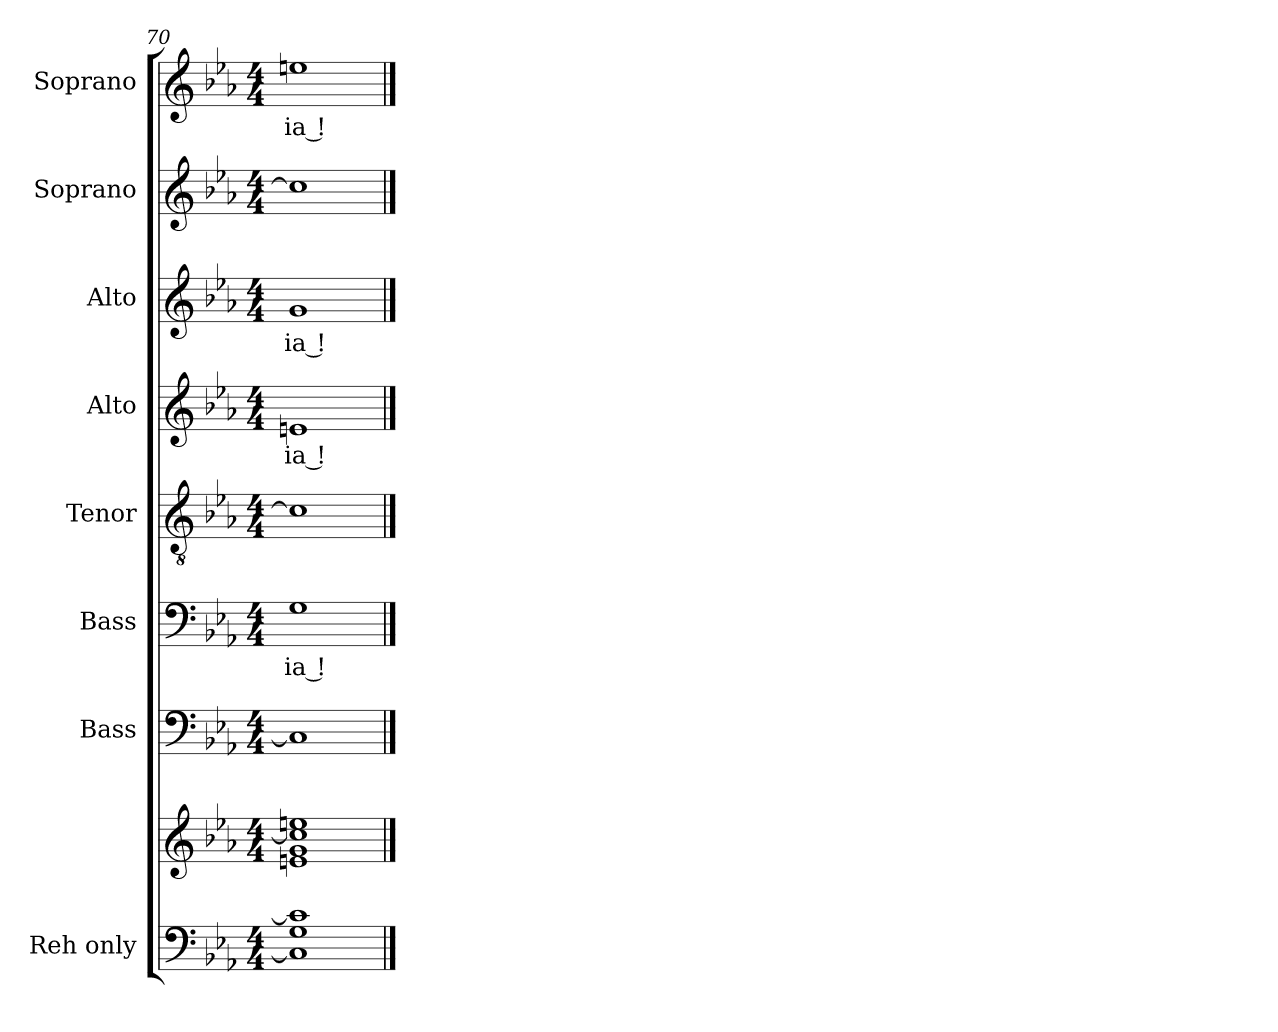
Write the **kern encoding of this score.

**kern	**kern	**kern	**kern	**text	**kern	**kern	**text	**kern	**text	**kern	**kern	**text
*part8	*part8	*part7	*part6	*part6	*part5	*part4	*part4	*part3	*part3	*part2	*part1	*part1
*staff9	*staff8	*staff7	*staff6	*staff6	*staff5	*staff4	*staff4	*staff3	*staff3	*staff2	*staff1	*staff1
*I"Reh only	*	*I"Bass	*I"Bass	*	*I"Tenor	*I"Alto	*	*I"Alto	*	*I"Soprano	*I"Soprano	*
*I'Reh only	*	*I'B.	*I'B.	*	*I'T.	*I'A.	*	*I'A.	*	*I'S.	*I'S.	*
*clefF4	*clefG2	*clefF4	*clefF4	*	*clefGv2	*clefG2	*	*clefG2	*	*clefG2	*clefG2	*
*	*	*	*	*	*ITrd7c12	*	*	*	*	*	*	*
*k[b-e-a-]	*k[b-e-a-]	*k[b-e-a-]	*k[b-e-a-]	*	*k[b-e-a-]	*k[b-e-a-]	*	*k[b-e-a-]	*	*k[b-e-a-]	*k[b-e-a-]	*
*E-:	*E-:	*E-:	*E-:	*	*E-:	*E-:	*	*E-:	*	*E-:	*E-:	*
*M4/4	*M4/4	*M4/4	*M4/4	*	*M4/4	*M4/4	*	*M4/4	*	*M4/4	*M4/4	*
=70	=70	=70	=70	=70	=70	=70	=70	=70	=70	=70	=70	=70
*^	*^	*	*	*	*	*	*	*	*	*	*	*
*	*^	*	*	*	*	*	*	*	*	*	*	*	*	*
!	!	!	!	!	!	!	!LO:LY:b:color=#000000	!	!	!	!	!	!	!	!
!	!	!	!	!	!	!	!	!	!	!LO:LY:b:color=#000000	!	!	!	!	!
!	!	!	!	!	!	!	!	!	!	!	!	!LO:LY:b:color=#000000	!	!	!
!	!	!	!	!	!	!	!	!	!	!	!	!	!	!	!LO:LY:b:color=#000000
1ci]	1Gi	1Ci]	1eni 1gi 1cci] 1eeni	1ryy	1Ci]	1Gi	-ia !	1Ci]	1eni	-ia !	1gi	-ia !	1cci]	1eeni	-ia !
*v	*v	*v	*	*	*	*	*	*	*	*	*	*	*	*	*
*	*v	*v	*	*	*	*	*	*	*	*	*	*	*
==	==	==	==	==	==	==	==	==	==	==	==	==
*-	*-	*-	*-	*-	*-	*-	*-	*-	*-	*-	*-	*-
